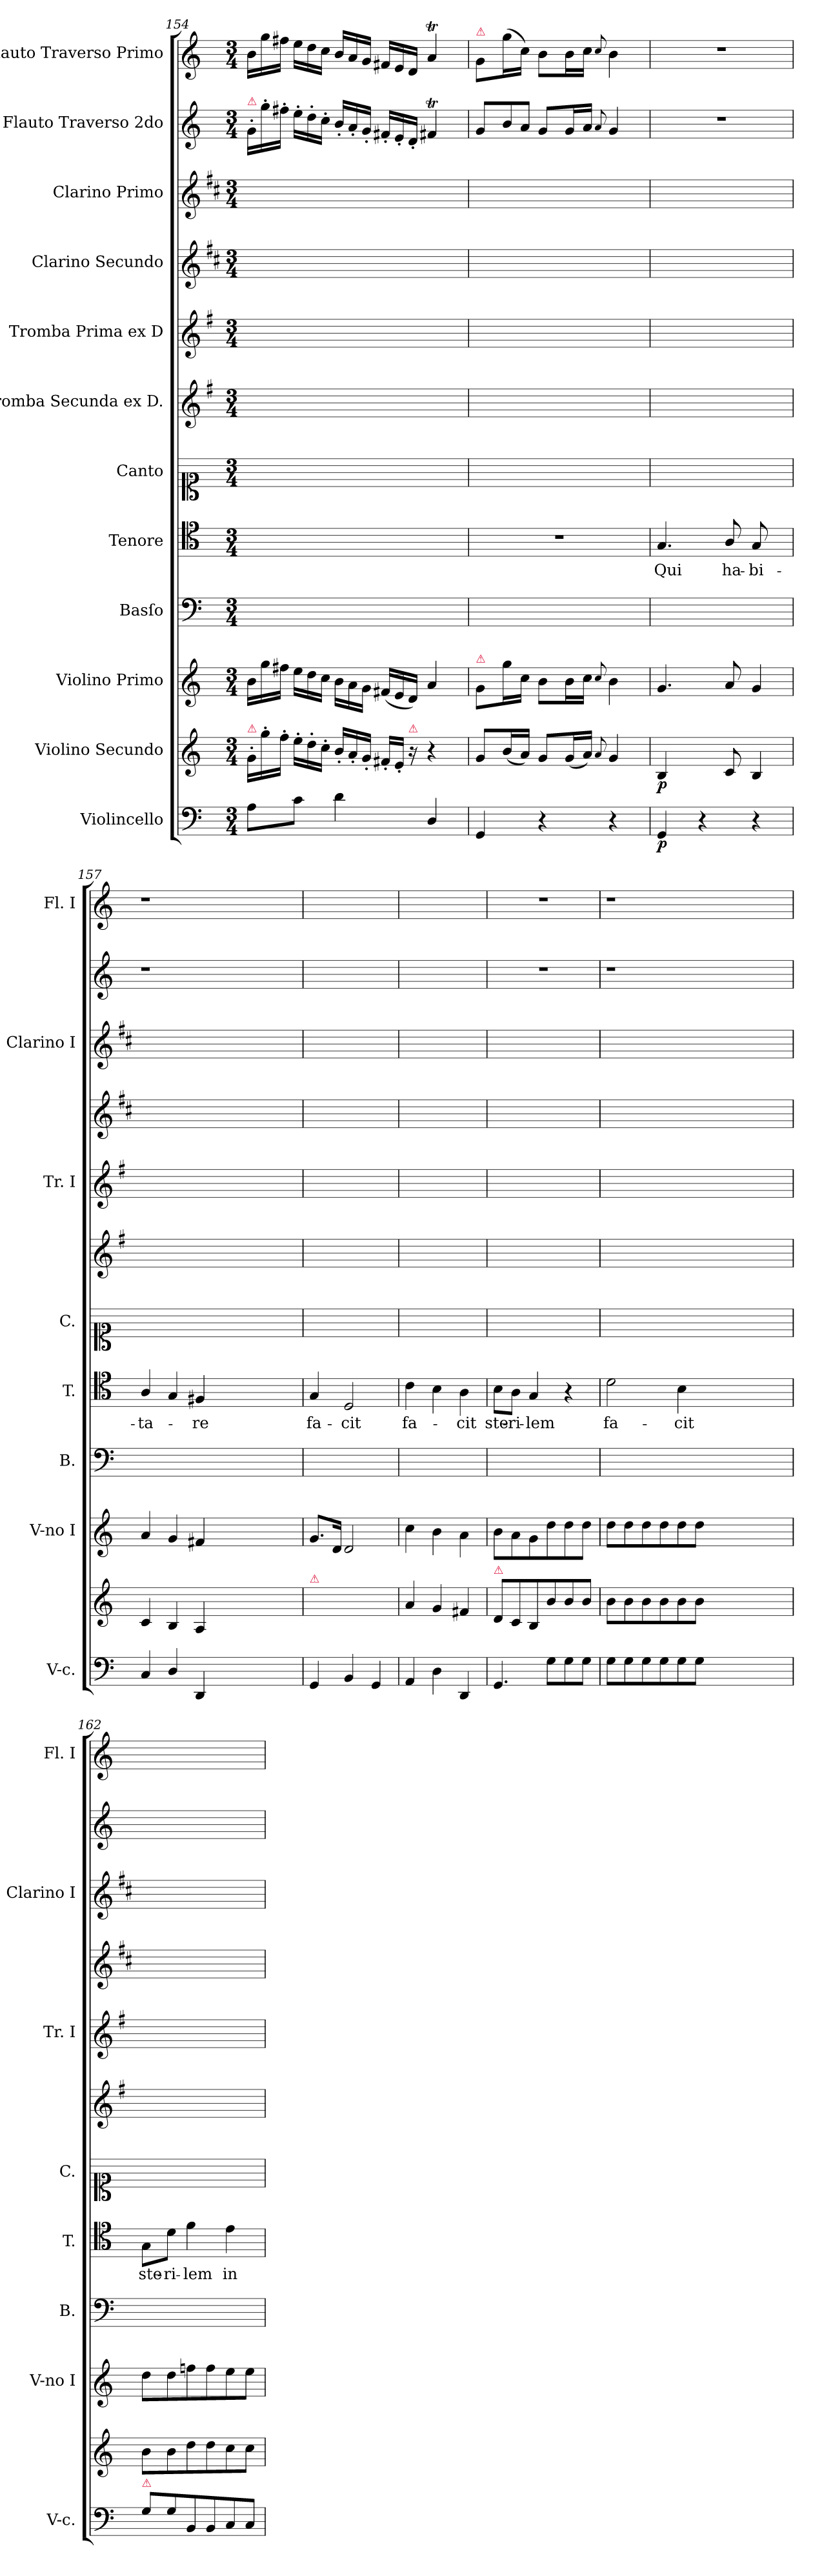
**kern	**dynam	**kern	**dynam	**kern	**kern	**kern	**text	**kern	**kern	**kern	**kern	**kern	**kern	**kern
*part12	*part12	*part11	*part11	*part10	*part9	*part8	*part8	*part7	*part6	*part5	*part4	*part3	*part2	*part1
*staff12	*staff12	*staff11	*staff11	*staff10	*staff9	*staff8	*staff8	*staff7	*staff6	*staff5	*staff4	*staff3	*staff2	*staff1
*I"Violincello	*	*I"Violino Secundo	*	*I"Violino Primo	*I"Basſo	*I"Tenore	*	*I"Canto	*I"Tromba Secunda ex D.	*I"Tromba Prima ex D	*I"Clarino Secundo	*I"Clarino Primo	*I"Flauto Traverso 2do	*I"Flauto Traverso Primo
*I'V-c.	*	*	*	*I'V-no I	*I'B.	*I'T.	*	*I'C.	*	*I'Tr. I	*	*I'Clarino I	*	*I'Fl. I
*clefF4	*	*clefG2	*	*clefG2	*clefF4	*clefC4	*	*clefC1	*clefG2	*clefG2	*clefG2	*clefG2	*clefG2	*clefG2
*	*	*	*	*	*	*	*	*	*ITrd4c7	*ITrd4c7	*ITrd1c2	*ITrd1c2	*	*
*k[]	*	*k[]	*	*k[]	*k[]	*k[]	*	*k[]	*k[]	*k[]	*k[]	*k[]	*k[]	*k[]
*M3/4	*	*M3/4	*	*M3/4	*M3/4	*M3/4	*	*M3/4	*M3/4	*M3/4	*M3/4	*M3/4	*M3/4	*M3/4
*	*	*Xtuplet	*	*Xtuplet	*	*	*	*	*	*	*	*	*Xtuplet	*Xtuplet
=154	=154	=154	=154	=154	=154	=154	=154	=154	=154	=154	=154	=154	=154	=154
!	!	!	!	!	!	!	!	!	!	!	!	!	!LO:TX:a:color=crimson:t=⚠	!
!	!	!LO:TX:a:color=crimson:t=⚠	!	!	!	!	!	!	!	!	!	!	!	!
8A\L	.	24g'/LL	.	24b\LL	2.ryy	2.ryy	.	2.ryy	2.ryy	2.ryy	2.ryy	2.ryy	24g'/LL	24b\LL
.	.	24gg'>\	.	24gg\	.	.	.	.	.	.	.	.	24gg'>\	24gg\
.	.	24ff'>\JJ	.	24ff#X\JJ	.	.	.	.	.	.	.	.	24ff#X'>\JJ	24ff#X\JJ
8c\J	.	24ee'\LL	.	24ee\LL	.	.	.	.	.	.	.	.	24ee'\LL	24ee\LL
.	.	24dd'\	.	24dd\	.	.	.	.	.	.	.	.	24dd'\	24dd\
.	.	24cc'\JJ	.	24cc\JJ	.	.	.	.	.	.	.	.	24cc'\JJ	24cc\JJ
4d\	.	24b'\LL	.	24b\LL	.	.	.	.	.	.	.	.	24b'\LL	24b\LL
.	.	24a'/	.	24a\	.	.	.	.	.	.	.	.	24a'/	24a/
.	.	24g'/JJ	.	24g\JJ	.	.	.	.	.	.	.	.	24g'/JJ	24g/JJ
.	.	24f#X'/LL	.	(24f#X/LL	.	.	.	.	.	.	.	.	24f#X'/LL	24f#X/LL
.	.	24e'/JJ	.	24e/	.	.	.	.	.	.	.	.	24e'/	24e/
!	!	!LO:TX:a:color=crimson:t=⚠	!	!	!	!	!	!	!	!	!	!	!	!
.	.	24r	.	24d/JJ)	.	.	.	.	.	.	.	.	24d'/JJ	24d/JJ
4D/	.	4r	.	4a/	.	.	.	.	.	.	.	.	4f#Xt/	4aT/
=155	=155	=155	=155	=155	=155	=155	=155	=155	=155	=155	=155	=155	=155	=155
!	!	!	!	!	!	!	!	!	!	!	!	!	!	!LO:TX:a:color=crimson:t=⚠
!	!	!	!	!LO:TX:a:color=crimson:t=⚠	!	!	!	!	!	!	!	!	!	!
4GG/	.	8g/L	.	8g/L	2.ryy	2.r	.	2.ryy	2.ryy	2.ryy	2.ryy	2.ryy	8g/L	8g/L
!	!	!	!	!	!	!	!	!	!	!	!	!	!LO:N:vis=8	!
.	.	(16b\L	.	16gg\L	.	.	.	.	.	.	.	.	16b\	(>16gg\L
!	!	!	!	!	!	!	!	!	!	!	!	!	!LO:N:vis=8	!
.	.	16a/JJ)	.	16cc\JJ	.	.	.	.	.	.	.	.	16a/J	16cc\JJ)
4r	.	8g/L	.	8b\L	.	.	.	.	.	.	.	.	8g/L	8b\L
.	.	(16g/L	.	16b\L	.	.	.	.	.	.	.	.	16g/L	16b\L
.	.	16a/JJ)	.	16cc\JJ	.	.	.	.	.	.	.	.	16a/JJ	16cc\JJ
.	.	8qqa/	.	8qqcc/	.	.	.	.	.	.	.	.	8qqa/	8qqcc/
4r	.	4g/	.	4b\	.	.	.	.	.	.	.	.	4g/	4b\
=156	=156	=156	=156	=156	=156	=156	=156	=156	=156	=156	=156	=156	=156	=156
!	!	!LO:N:vis=4	!	!	!	!	!	!	!	!	!	!	!	!
4GG/	p.	4.B/	p.	4.g/	2.ryy	4.G/	Qui	2.ryy	2.ryy	2.ryy	2.ryy	2.ryy	2.r	2.r
4r	.	.	.	.	.	.	.	.	.	.	.	.	.	.
.	.	8c/	.	8a/	.	8A/	ha-	.	.	.	.	.	.	.
!	!	!	!	!	!	!LO:N:vis=8	!	!	!	!	!	!	!	!
4r	.	4B/	.	4g/	.	4G/	-bi-	.	.	.	.	.	.	.
=157	=157	=157	=157	=157	=157	=157	=157	=157	=157	=157	=157	=157	=157	=157
4C/	.	4c/	.	4a/	2.ryy	4A/	-ta-	2.ryy	2.ryy	2.ryy	2.ryy	2.ryy	4%9r	4%9r
4D/	.	4B/	.	4g/	.	4G/	.	.	.	.	.	.	.	.
4DD/	.	4A/	.	4f#X/	.	4F#X/	-re	.	.	.	.	.	.	.
1.ryy	.	1.ryy	.	1.ryy	1.ryy	1.ryy	.	1.ryy	1.ryy	1.ryy	1.ryy	1.ryy	.	.
=158	=158	=158	=158	=158	=158	=158	=158	=158	=158	=158	=158	=158	=158	=158
!	!	!LO:TX:a:color=crimson:t=⚠	!	!	!	!	!	!	!	!	!	!	!	!
4GG/	.	2.ryy	.	8.g/L	2.ryy	4G/	fa-	2.ryy	2.ryy	2.ryy	2.ryy	2.ryy	2.ryy	2.ryy
.	.	.	.	16d/Jk	.	.	.	.	.	.	.	.	.	.
4BB/	.	.	.	2d/	.	2D/	-cit	.	.	.	.	.	.	.
4GG/	.	.	.	.	.	.	.	.	.	.	.	.	.	.
=159	=159	=159	=159	=159	=159	=159	=159	=159	=159	=159	=159	=159	=159	=159
4AA/	.	4a/	.	4cc\	2.ryy	4c\	fa-	2.ryy	2.ryy	2.ryy	2.ryy	2.ryy	2.ryy	2.ryy
4D\	.	4g/	.	4b\	.	4B\	.	.	.	.	.	.	.	.
4DD/	.	4f#X/	.	4a\	.	4A\	-cit	.	.	.	.	.	.	.
=160	=160	=160	=160	=160	=160	=160	=160	=160	=160	=160	=160	=160	=160	=160
!	!	!LO:TX:a:color=crimson:t=⚠	!	!	!	!	!	!	!	!	!	!	!	!
4.GG/	.	8d/L	.	8b\L	2.ryy	8B\L	ste-	2.ryy	2.ryy	2.ryy	2.ryy	2.ryy	2.r	2.r
.	.	8c/	.	8a/	.	8A\J	-ri-	.	.	.	.	.	.	.
.	.	8B/	.	8g/	.	4G/	-lem	.	.	.	.	.	.	.
8G\L	.	8b\	.	8dd\	.	.	.	.	.	.	.	.	.	.
8G\	.	8b\	.	8dd\	.	4r	.	.	.	.	.	.	.	.
8G\J	.	8b\J	.	8dd\J	.	.	.	.	.	.	.	.	.	.
=161	=161	=161	=161	=161	=161	=161	=161	=161	=161	=161	=161	=161	=161	=161
8G\L	.	8b\L	.	8dd\L	2.ryy	2d\	fa-	2.ryy	2.ryy	2.ryy	2.ryy	2.ryy	4%9r	4%9r
8G\	.	8b\	.	8dd\	.	.	.	.	.	.	.	.	.	.
8G\	.	8b\	.	8dd\	.	.	.	.	.	.	.	.	.	.
8G\	.	8b\	.	8dd\	.	.	.	.	.	.	.	.	.	.
8G\	.	8b\	.	8dd\	.	4B\	-cit	.	.	.	.	.	.	.
8G\J	.	8b\J	.	8dd\J	.	.	.	.	.	.	.	.	.	.
1.ryy	.	1.ryy	.	1.ryy	1.ryy	1.ryy	.	1.ryy	1.ryy	1.ryy	1.ryy	1.ryy	.	.
=162	=162	=162	=162	=162	=162	=162	=162	=162	=162	=162	=162	=162	=162	=162
!LO:TX:a:color=crimson:t=⚠	!	!	!	!	!	!	!	!	!	!	!	!	!	!
8G\L	.	8b\L	.	8dd\L	2.ryy	8G\L	ste-	2.ryy	2.ryy	2.ryy	2.ryy	2.ryy	2.ryy	2.ryy
8G\	.	8b\	.	8dd\	.	8d\J	-ri-	.	.	.	.	.	.	.
8BB/	.	8dd\	.	8ffn\	.	4f\	-lem	.	.	.	.	.	.	.
8BB/	.	8dd\	.	8ff\	.	.	.	.	.	.	.	.	.	.
8C/	.	8cc\	.	8ee\	.	4e\	in	.	.	.	.	.	.	.
8C/J	.	8cc\J	.	8ee\J	.	.	.	.	.	.	.	.	.	.
=	=	=	=	=	=	=	=	=	=	=	=	=	=	=
*-	*-	*-	*-	*-	*-	*-	*-	*-	*-	*-	*-	*-	*-	*-
